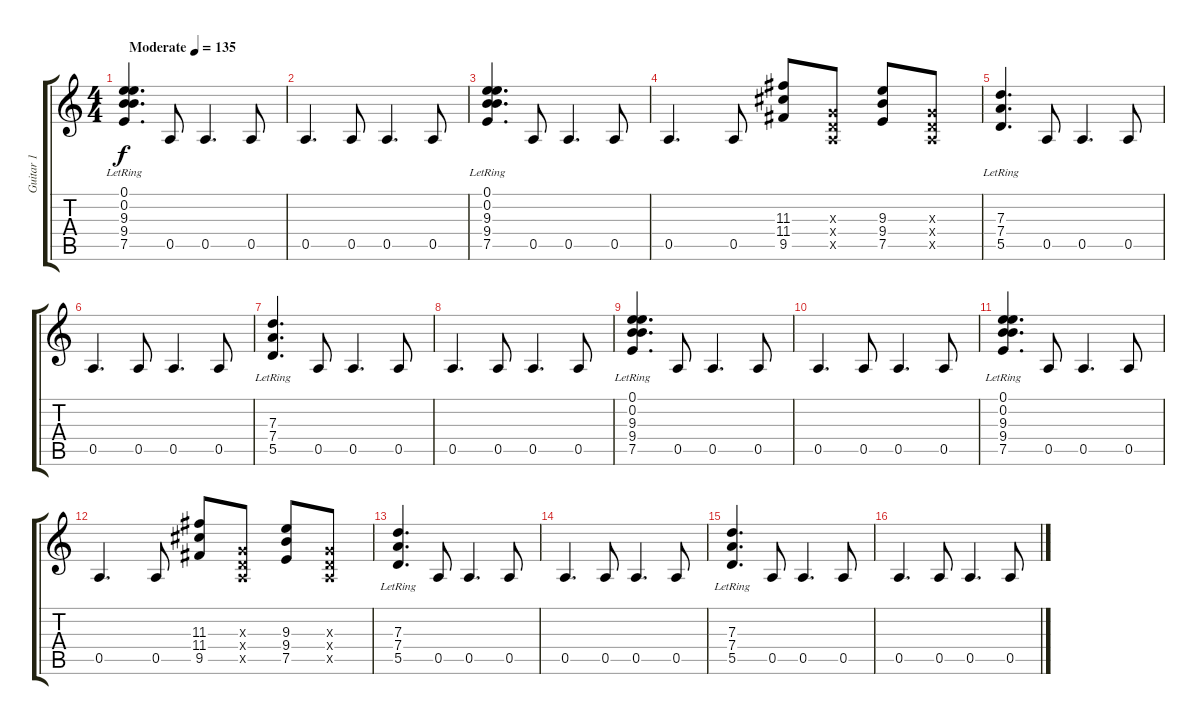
\track ("Guitar 1" "Guitar 1") {instrument overdrivenguitar}
\staff {score tabs}
\tuning (E4 B3 G3 D3 A2 E2) {hide}
\ts (4 4)
\tempo (135 "Moderate")
\clef g2
\ks c
(0.1{lr} 0.2{lr} 9.3{lr} 9.4{lr} 7.5).4{d dy f instrument overdrivenguitar} 0.5.8 0.5.4{d} 0.5.8 |
0.5.4{d} 0.5.8 0.5.4{d} 0.5.8 |
(0.1{lr} 0.2{lr} 9.3{lr} 9.4{lr} 7.5).4{d} 0.5.8 0.5.4{d} 0.5.8 |
0.5.4{d} 0.5.8 (11.3 11.4 9.5).8 (0.3{x} 0.4{x} 0.5{x}).8 (9.3 9.4 7.5).8 (0.3{x} 0.4{x} 0.5{x}).8 |
(7.3{lr} 7.4{lr} 5.5).4{d} 0.5.8 0.5.4{d} 0.5.8 |
0.5.4{d} 0.5.8 0.5.4{d} 0.5.8 |
(7.3{lr} 7.4{lr} 5.5).4{d} 0.5.8 0.5.4{d} 0.5.8 |
0.5.4{d} 0.5.8 0.5.4{d} 0.5.8 |
(0.1{lr} 0.2{lr} 9.3{lr} 9.4{lr} 7.5).4{d} 0.5.8 0.5.4{d} 0.5.8 |
0.5.4{d} 0.5.8 0.5.4{d} 0.5.8 |
(0.1{lr} 0.2{lr} 9.3{lr} 9.4{lr} 7.5).4{d} 0.5.8 0.5.4{d} 0.5.8 |
0.5.4{d} 0.5.8 (11.3 11.4 9.5).8 (0.3{x} 0.4{x} 0.5{x}).8 (9.3 9.4 7.5).8 (0.3{x} 0.4{x} 0.5{x}).8 |
(7.3{lr} 7.4{lr} 5.5).4{d} 0.5.8 0.5.4{d} 0.5.8 |
0.5.4{d} 0.5.8 0.5.4{d} 0.5.8 |
(7.3{lr} 7.4{lr} 5.5).4{d} 0.5.8 0.5.4{d} 0.5.8 |
0.5.4{d} 0.5.8 0.5.4{d} 0.5.8
